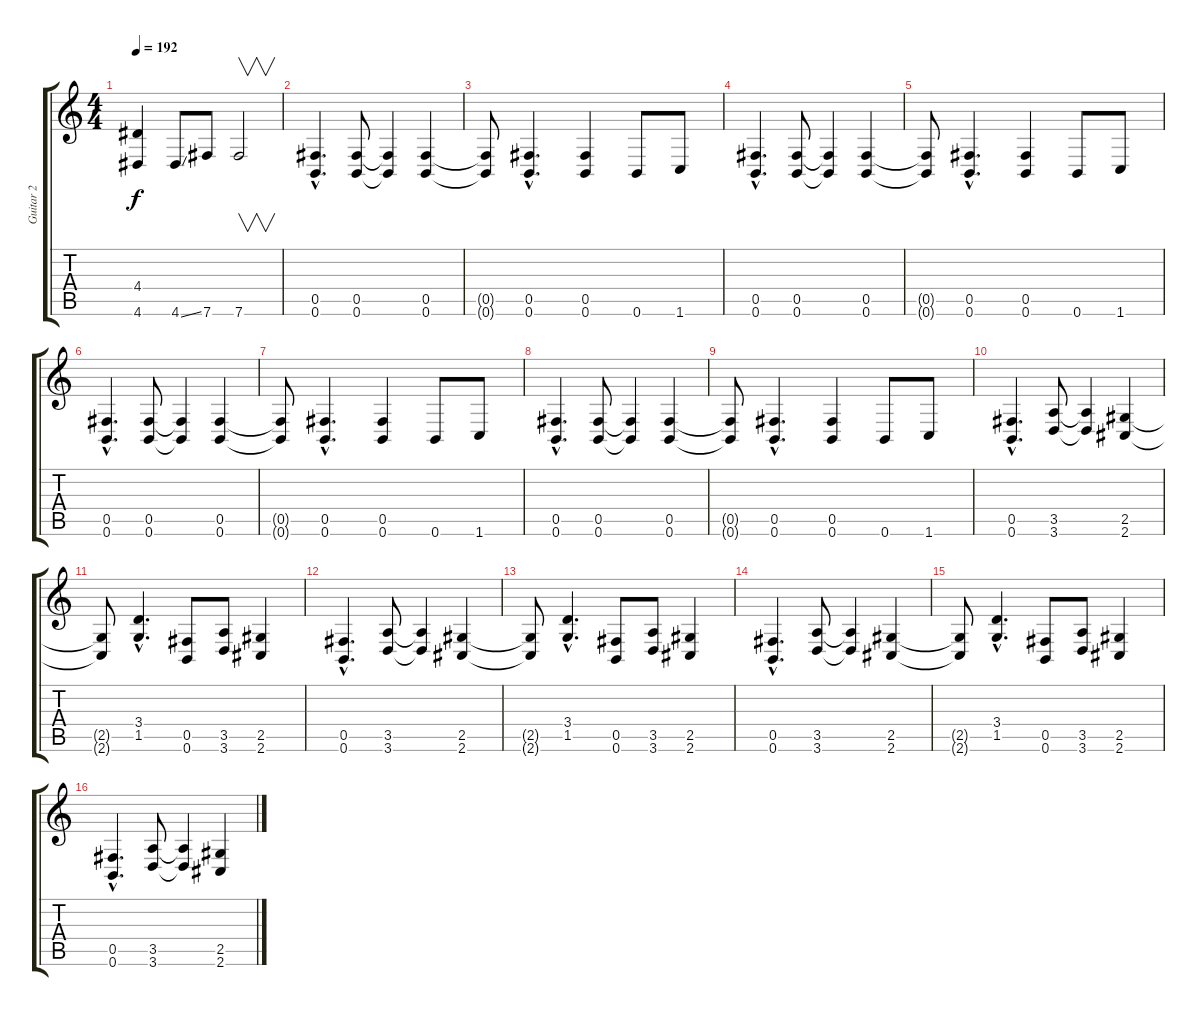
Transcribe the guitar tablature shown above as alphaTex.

\track ("Guitar 2" "Guitar 2") {instrument overdrivenguitar}
\staff {score tabs}
\tuning (Db4 Ab3 E3 B2 Gb2 B1) {hide}
\ts (4 4)
\tempo 192
\clef g2
\ks c
(4.4{t} 4.6{t}).4{dy f} 4.6{ss}.8 7.6.8 7.6.2{v} |
(0.5{hac} 0.6{hac}).4{d} (0.5 0.6).8 (0.5{t} 0.6{t}).4 (0.5 0.6).4 |
(0.5{t} 0.6{t}).8 (0.5{hac} 0.6{hac}).4{d} (0.5 0.6).4 0.6.8 1.6.8 |
(0.5{hac} 0.6{hac}).4{d} (0.5 0.6).8 (0.5{t} 0.6{t}).4 (0.5 0.6).4 |
(0.5{t} 0.6{t}).8 (0.5{hac} 0.6{hac}).4{d} (0.5 0.6).4 0.6.8 1.6.8 |
(0.5{hac} 0.6{hac}).4{d} (0.5 0.6).8 (0.5{t} 0.6{t}).4 (0.5 0.6).4 |
(0.5{t} 0.6{t}).8 (0.5{hac} 0.6{hac}).4{d} (0.5 0.6).4 0.6.8 1.6.8 |
(0.5{hac} 0.6{hac}).4{d} (0.5 0.6).8 (0.5{t} 0.6{t}).4 (0.5 0.6).4 |
(0.5{t} 0.6{t}).8 (0.5{hac} 0.6{hac}).4{d} (0.5 0.6).4 0.6.8 1.6.8 |
(0.5{hac} 0.6{hac}).4{d} (3.5 3.6).8 (3.5{t} 3.6{t}).4 (2.5 2.6).4 |
(2.5{t} 2.6{t}).8 (3.4{hac} 1.5{hac}).4{d} (0.5 0.6).8 (3.5 3.6).8 (2.5 2.6).4 |
(0.5{hac} 0.6{hac}).4{d} (3.5 3.6).8 (3.5{t} 3.6{t}).4 (2.5 2.6).4 |
(2.5{t} 2.6{t}).8 (3.4{hac} 1.5{hac}).4{d} (0.5 0.6).8 (3.5 3.6).8 (2.5 2.6).4 |
(0.5{hac} 0.6{hac}).4{d} (3.5 3.6).8 (3.5{t} 3.6{t}).4 (2.5 2.6).4 |
(2.5{t} 2.6{t}).8 (3.4{hac} 1.5{hac}).4{d} (0.5 0.6).8 (3.5 3.6).8 (2.5 2.6).4 |
(0.5{hac} 0.6{hac}).4{d} (3.5 3.6).8 (3.5{t} 3.6{t}).4 (2.5 2.6).4
